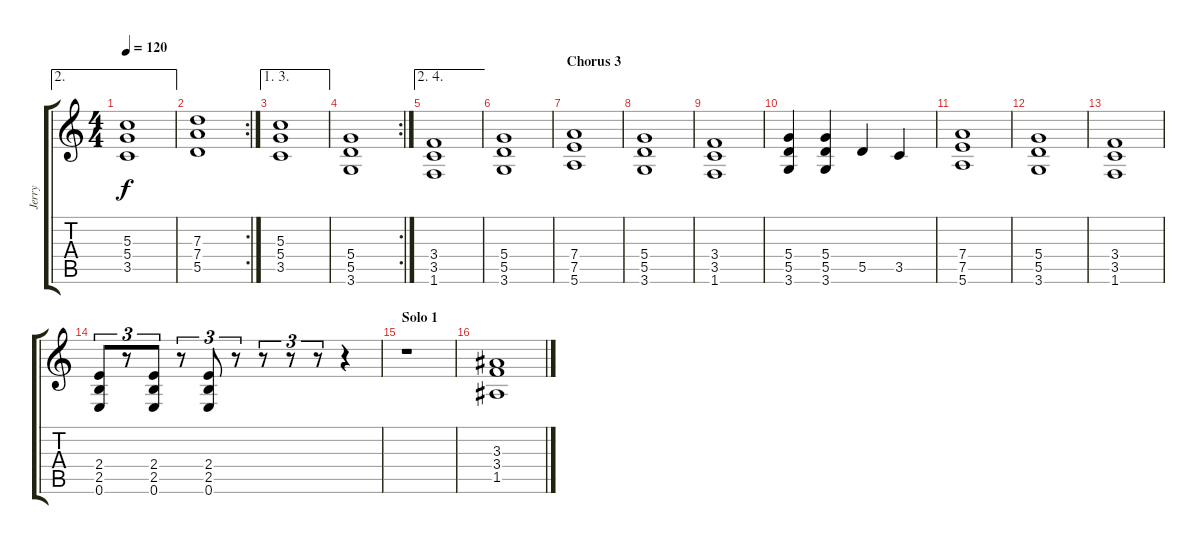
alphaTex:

\track ("Jerry" "Jerry") {instrument distortionguitar}
\staff {score tabs}
\tuning (E4 B3 G3 D3 A2 E2) {hide}
\ae 2
\ts (4 4)
\tempo 120
\clef g2
\ks c
(5.3 5.4 3.5).1{dy f balance 16 instrument distortionguitar} |
\rc 2
(7.3 7.4 5.5).1 |
\ae (1 3)
(5.3 5.4 3.5).1{balance 16 instrument distortionguitar} |
\rc 2
(5.4 5.5 3.6).1 |
\ae (2 4)
(3.4 3.5 1.6).1{balance 16 instrument distortionguitar} |
(5.4 5.5 3.6).1 |
\section ("" "Chorus 3")
(7.4 7.5 5.6).1 |
(5.4 5.5 3.6).1 |
(3.4 3.5 1.6).1 |
(5.4 5.5 3.6).4 (5.4 5.5 3.6).4 5.5.4 3.5.4 |
(7.4 7.5 5.6).1 |
(5.4 5.5 3.6).1 |
(3.4 3.5 1.6).1 |
(2.4 2.5 0.6).8{tu (3 2)} r.8{tu (3 2)} (2.4 2.5 0.6).8{tu (3 2)} r.8{tu (3 2)} (2.4 2.5 0.6).8{tu (3 2)} r.8{tu (3 2)} r.8{tu (3 2)} r.8{tu (3 2)} r.8{tu (3 2)} r.4 |
\section ("" "Solo 1")
r.1 |
(3.3 3.4 1.5).1{volume 0 balance 16}
